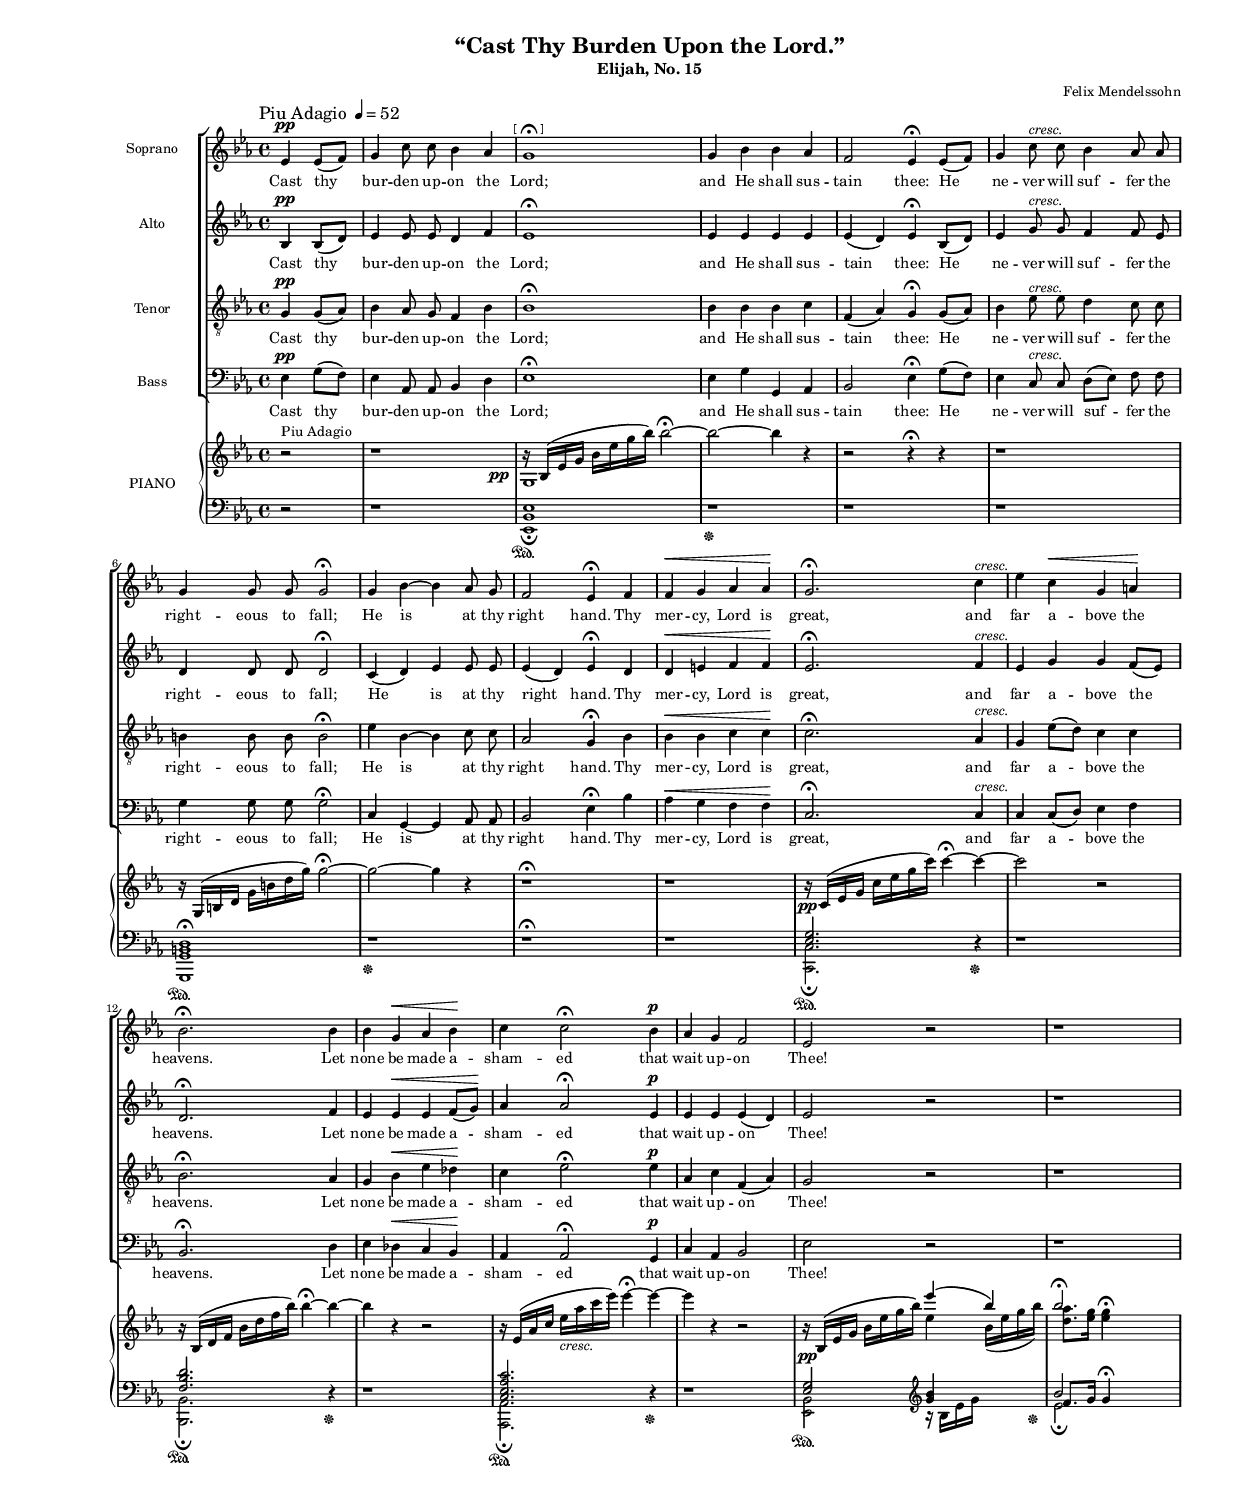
% Original from John Lemcke

\version "2.12.1"

\include "english.ly"

\header {
  title = "“Cast Thy Burden Upon the Lord.”"
  subtitle = "Elijah, No. 15"
  %instrument = "Choral."
  composer = "Felix Mendelssohn"
  % Remove default LilyPond tagline
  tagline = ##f
}

#(set-global-staff-size 12)

\paper {
  #(set-paper-size "a4")
  ragged-last-bottom = ##t
  line-width = 180\mm
  left-margin = 20\mm
  %  bottom-margin = 10\mm
  top-margin = 10\mm
}

tempoMark = {
  \once \override Score.RehearsalMark #'self-alignment-X = #LEFT
  \once \override Score.RehearsalMark #'break-align-symbols = #'(time-signature key-signature)
  \once \override Staff.TimeSignature #'break-align-anchor-alignment = #LEFT
  \mark \markup {
    "Piu Adagio "
    \small \general-align #Y #DOWN \note #"4" #1 = 52
  }
}

global = {
  \tempoMark
  \key ef \major
  \time 4/4
}

soprano = \relative c' {
  \global
  % Music follows here.
  \partial 2
  ef4^\pp ef8( f) |
  g4 c8\noBeam c bf4 af |
  g1^\markup { \halign #-0.4
    \bracket { \pad-x #0.5
      \musicglyph #"scripts.ufermata"
    }
  }
  g4 bf bf af |
  f2 ef4\fermata ef8( f) |
  g4 c8^\markup { \italic "cresc." } \noBeam c bf4 af8\noBeam af |
  g4 g8\noBeam g g2\fermata |
  g4 bf~bf af8\noBeam g |
  f2 ef4\fermata f |
  f^\< g af af\! |
  g2.\fermata c4^\markup { \italic "cresc." } |
  ef c^\< g a\! |
  bf2.\fermata bf4 |
  bf g^\< af bf\! |
  c c2\fermata bf4^\p |
  af g f2 |
  ef2 r2 |
  r1
}

alto = \relative c' {
  \global
  % Music follows here.
  \partial 2
  bf4^\pp bf8( d) |
  ef4 ef8\noBeam ef d4 f |
  ef1\fermata |
  ef4 ef ef ef |
  ef( d) ef\fermata bf8( d) |
  ef4 g8^\markup { \italic "cresc." } \noBeam g f4 f8\noBeam ef |
  d4 d8\noBeam d d2\fermata |
  c4( d) ef ef8\noBeam ef |
  ef4( d) ef\fermata d |
  d^\< e f f\! |
  ef2.\fermata f4^\markup { \italic "cresc." } |
  ef g g f8( ef) |
  d2.\fermata f4 |
  ef ef^\< ef f8( g)\! |
  af4 af2\fermata ef4^\p |
  ef ef ef( d) |
  ef2 r2 |
  r1
}

tenor = \relative c' {
  \global
  % Music follows here.
  \partial 2
  g4^\pp g8( af) |
  bf4 af8\noBeam g f4 bf |
  bf1\fermata |
  bf4 bf bf c |
  f,( af) g\fermata g8( af) |
  bf4 ef8^\markup { \italic "cresc." } \noBeam ef d4 c8\noBeam c |
  b4 b8\noBeam b b2\fermata |
  ef4 bf~bf c8\noBeam c |
  af2 g4\fermata bf |
  bf^\< bf c c\! |
  c2.\fermata af4^\markup { \italic "cresc." } |
  g ef'8( d) c4 c |
  bf2.\fermata af4|
  g bf^\< ef df\! |
  c ef2\fermata ef4^\p
  af, c f,( af) |
  g2 r2 |
  r1
}

bass = \relative c {
  \global
  % Music follows here.
  \partial 2
  ef4^\pp g8( f) |
  ef4 af,8\noBeam af bf4 d |
  ef1\fermata |
  ef4 g g, af |
  bf2 ef4\fermata g8( f) |
  ef4 c8^\markup { \italic "cresc." } \noBeam c d[( ef)] f\noBeam f |
  g4 g8\noBeam g g2\fermata |
  c,4 g~g af8\noBeam af |
  bf2 ef4\fermata bf' |
  af^\< g f f\! |
  c2.\fermata c4^\markup { \italic "cresc." } |
  c c8( d) ef4 f |
  bf,2.\fermata d4 |
  ef df^\< c bf\! |
  af af2\fermata g4^\p |
  c af bf2 |
  ef2 r2|
  r1
}

verse = \lyricmode {
  % Lyrics follow here.
  Cast thy bur -- den up -- on the Lord;
  and He shall sus -- tain thee:
  He ne -- ver will suf -- fer the right -- eous to fall;
  He is at thy right hand.
  Thy mer -- cy, Lord is great, and far a -- bove the heavens.
  Let none be made a -- sham -- ed that wait up -- on Thee!

}

right = \relative c' {
  \global
  % Music follows here.
  \override Staff.Rest #'staff-position = #0
  \partial 2 r2^\markup {"Piu Adagio"} |
  <<{r1}\\{s2. s8 s8\pp}>> |
  <<
    {r16 \stemUp bf( ef g \stemDown bf ef g bf) bf2~\fermata |
      bf2 ~ bf4 r |
    } \\
    {g,,1 | s1|}
  >>
  r2 r4\fermata r4 | r1 |
  r16 \stemUp g( b d \stemDown g b d g) g2\fermata ~ | g ~ g4 r |
  r1\fermata | r1
  r16\pp \stemUp c,,( ef g \stemDown c ef g c) c4\fermata~c4~ |
  c2 r2 |
  r16 \stemUp bf,,( d f \stemDown bf d f bf) bf4\fermata~bf4~|
  bf4 r4 r2 |
  r16 \stemUp ef,,( af c \stemDown ef_\markup { \italic "cresc." }
  af c ef) ef4\fermata~ef4~ |
  ef4 r4 r2|
  r16 \stemUp bf,,\( ef g \stemDown bf ef g bf\)
  <<{\stemDown ef,4 \slurDown bf16( ef g bf)}\\
    {\stemUp \slurUp ef4( bf4)}>> |
  <<{\stemDown < af d, >8. <ef g>16 <ef g>4\fermata}\\
    {\stemUp bf'2^\fermata}>> s2 |
}

left = \relative c {
  \global
  % Music follows here.
  \override Rest #'staff-position = #0
  \partial 2 r2 | r1 |
  <ef, bf' ef>1\sustainOn_\fermata |
  r1\sustainOff | r1 | r1 |
  <g, g' b d>1\sustainOn\fermata |
  r1\sustainOff | r1\fermata | r1 |
  << {<ef'' g>2.}\\{<c c,>2.\sustainOn\fermata}>>
  r4\sustainOff |
  r1 |
  << {<f bf d>2.}\\{<bf,, bf'>2.\sustainOn\fermata}>>
  r4\sustainOff |
  r1 |
  << {<c' ef af c>2.}\\{<af, af'>2.\sustainOn\fermata}>>
  r4\sustainOff |
  r1 |
  << {<ef'' g>2^\pp}\\{<ef, bf'>2\sustainOn}>>
  \clef treble
  <<
  {<g'' bf>4}\\{r16 bf, ef g}
  >>
  s16 s16 s16 s16\sustainOff |
  <<
    {\stemUp bf2} \\
  {\stemDown ef,2\fermata} \\
  {\stemNeutral
    f8. g16 g4\fermata}
  >>
  s2 |
}

choirPart = \new ChoirStaff <<
  \new Staff \with {
    \override VerticalAxisGroup #'minimum-Y-extent = #'(-1.2 . 1)
    midiInstrument = "flute"
    instrumentName = "Soprano"
  } { \soprano }
  \addlyrics { \verse }
  \new Staff \with {
    \override VerticalAxisGroup #'minimum-Y-extent = #'(-1.2 . 1)
    midiInstrument = "oboe"
    instrumentName = "Alto"
  } { \alto }
  \addlyrics { \verse }
  \new Staff \with {
    \override VerticalAxisGroup #'minimum-Y-extent = #'(-1.2 . 1)
    midiInstrument = "clarinet"
    instrumentName = "Tenor"
  } { \clef "treble_8" \tenor }
  \addlyrics { \verse }
  \new Staff \with {
    \override VerticalAxisGroup #'minimum-Y-extent = #'(-1.2 . 1)
    midiInstrument = "fretless bass"
    instrumentName = "Bass"
  } { \clef bass \bass }
  \addlyrics { \verse }
>>

pianoPart = \new PianoStaff \with {
  instrumentName = "PIANO"
} <<
  \new Staff = "right" \with {
    \override VerticalAxisGroup #'minimum-Y-extent = #'(-1.2 . 1)
    midiInstrument = "acoustic grand"
  } \right
  \new Staff = "left" \with {
    midiInstrument = "acoustic grand"
  } { \clef bass \left }
>>

\score {
  <<
    \choirPart
    \pianoPart
  >>
  \layout {
    %#(layout-set-staff-size 15)
  }
  \midi {
    \context {
      \Score
      tempoWholesPerMinute = #(ly:make-moment 52 4)
    }
  }
}
